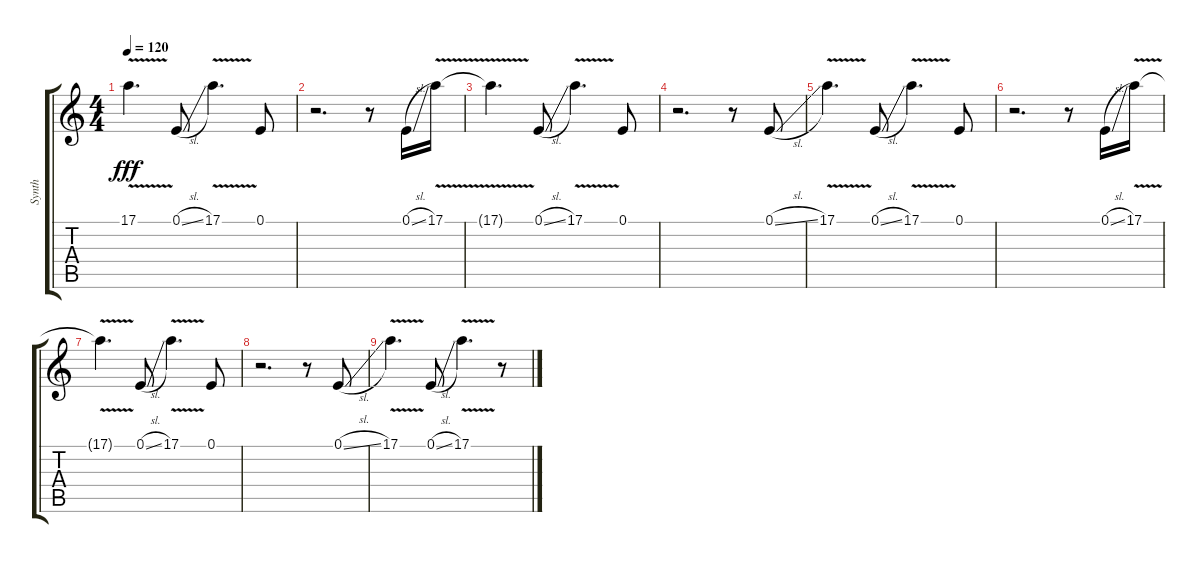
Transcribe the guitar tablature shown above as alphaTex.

\track ("Synth" "Synth") {instrument fx8scifi}
\staff {score tabs}
\tuning (E4 B3 G3 D3 A2 E2) {hide}
\ts (4 4)
\tempo 120
\clef g2
\ks c
17.1{v}.4{d dy fff} 0.1{sl}.8 17.1{v}.4{d} 0.1.8 |
r.2{d} r.8 0.1{sl}.16 17.1{v}.16 |
17.1{t}.4{d} 0.1{sl}.8 17.1{v}.4{d} 0.1.8 |
r.2{d} r.8 0.1{sl}.8 |
17.1{v}.4{d} 0.1{sl}.8 17.1{v}.4{d} 0.1.8 |
r.2{d} r.8 0.1{sl}.16 17.1{v}.16 |
17.1{t}.4{d} 0.1{sl}.8 17.1{v}.4{d} 0.1.8 |
r.2{d} r.8 0.1{sl}.8 |
17.1{v}.4{d} 0.1{sl}.8 17.1{v}.4{d} r.8
